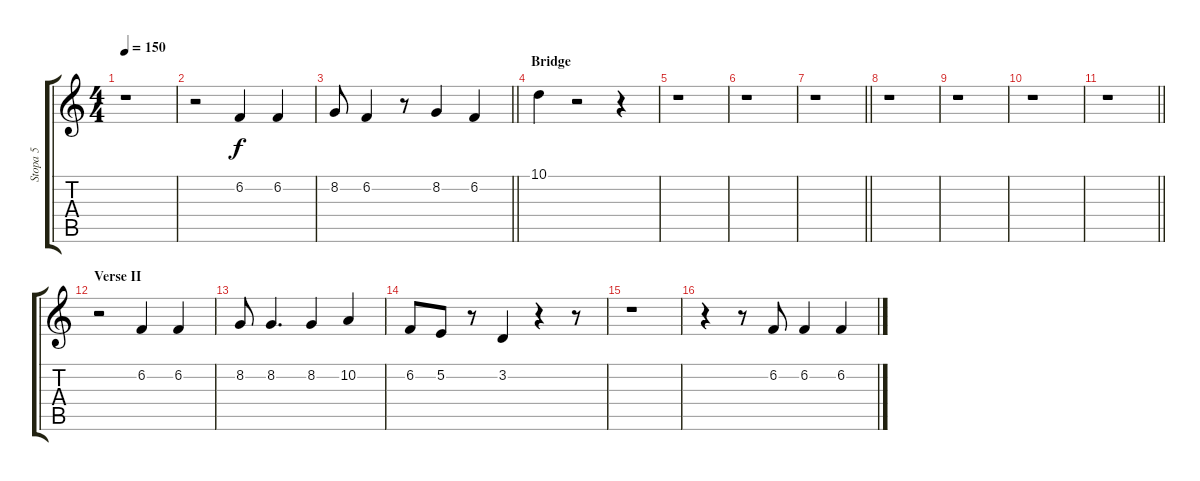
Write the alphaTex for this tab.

\track ("Stopa 5" "Stopa 5") {instrument synthbrass1}
\staff {score tabs}
\tuning (E4 B3 G3 D3 A2 E2) {hide}
\ts (4 4)
\tempo 150
\clef g2
\ks c
r.1{dy f} |
r.2 6.2.4 6.2.4 |
\barLineRight lightlight
8.2.8 6.2.4 r.8 8.2.4 6.2.4 |
\section ("" "Bridge")
10.1.4 r.2 r.4 |
r.1 |
r.1 |
\barLineRight lightlight
r.1 |
r.1 |
r.1 |
r.1 |
\barLineRight lightlight
r.1 |
\section ("" "Verse II")
r.2 6.2.4 6.2.4 |
8.2.8 8.2.4{d} 8.2.4 10.2.4 |
6.2.8 5.2.8 r.8 3.2.4 r.4 r.8 |
r.1 |
r.4 r.8 6.2.8 6.2.4 6.2.4
